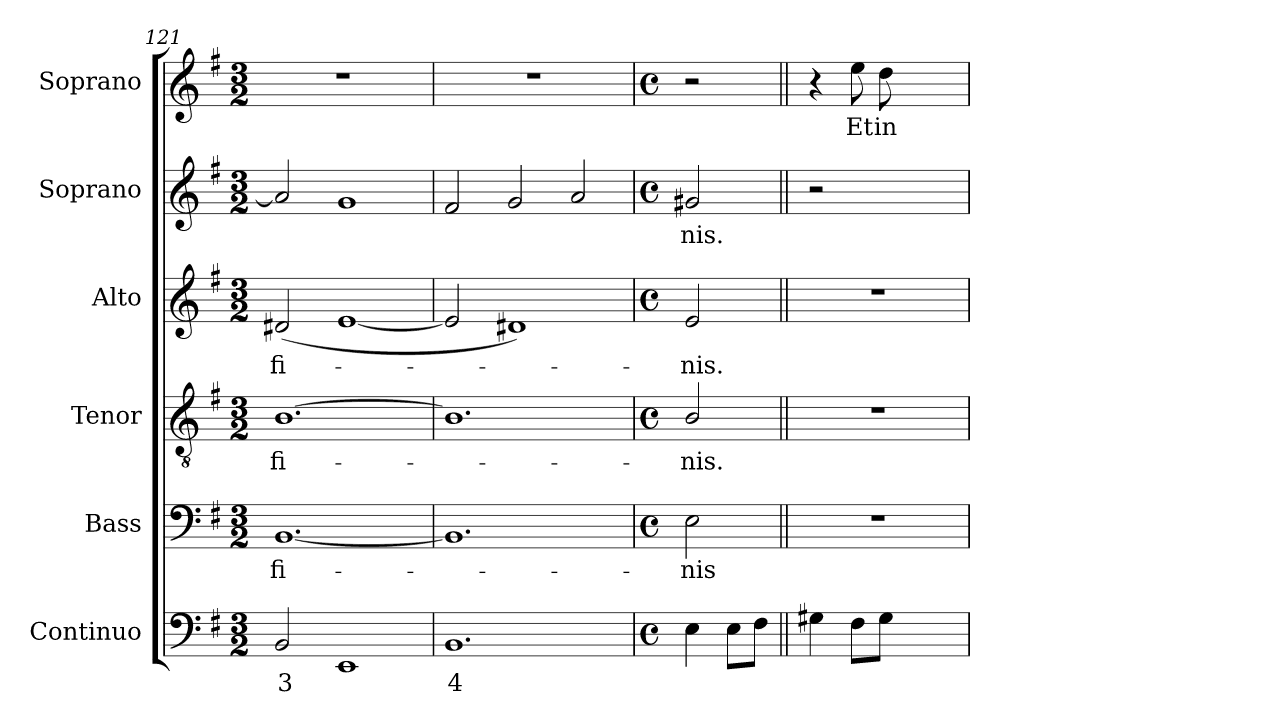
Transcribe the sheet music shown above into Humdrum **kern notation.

**kern	**text	**kern	**text	**kern	**text	**kern	**text	**kern	**text	**kern	**text
*part6	*part6	*part5	*part5	*part4	*part4	*part3	*part3	*part2	*part2	*part1	*part1
*staff6	*staff6	*staff5	*staff5	*staff4	*staff4	*staff3	*staff3	*staff2	*staff2	*staff1	*staff1
*I"Continuo	*	*I"Bass	*	*I"Tenor	*	*I"Alto	*	*I"Soprano	*	*I"Soprano	*
*I'Cont.	*	*I'B.	*	*I'T.	*	*I'A.	*	*I'S.	*	*I'S.	*
*clefF4	*	*clefF4	*	*clefGv2	*	*clefG2	*	*clefG2	*	*clefG2	*
*	*	*	*	*ITrd7c12	*	*	*	*	*	*	*
*k[f#]	*	*k[f#]	*	*k[f#]	*	*k[f#]	*	*k[f#]	*	*k[f#]	*
*G:	*	*G:	*	*G:	*	*G:	*	*G:	*	*G:	*
*M3/2	*	*M3/2	*	*M3/2	*	*M3/2	*	*M3/2	*	*M3/2	*
=121	=121	=121	=121	=121	=121	=121	=121	=121	=121	=121	=121
!	!LO:LY:b:color=#000000	!	!	!	!	!	!	!	!	!	!
!	!	!	!LO:LY:b:color=#000000	!	!	!	!	!	!	!	!
!	!	!	!	!	!LO:LY:b:color=#000000	!	!	!	!	!	!
!	!	!	!	!	!	!	!LO:LY:b:color=#000000	!	!	!LO:N:vis=1	!
2BBi/	3	[1.BBi	fi-	[1.BBi	fi-	(2d#Xi/	fi-	2ai/]	.	1.r	.
1EEi	.	.	.	.	.	[1ei	.	1gi	.	.	.
=122	=122	=122	=122	=122	=122	=122	=122	=122	=122	=122	=122
!	!LO:LY:b:color=#000000	!	!	!	!	!	!	!	!	!LO:N:vis=1	!
1.BBi	4	1.BBi]	.	1.BBi]	.	2ei/]	.	2f#i/	.	1.r	.
.	.	.	.	.	.	1d#Xi)	.	2gi/	.	.	.
.	.	.	.	.	.	.	.	2ai/	.	.	.
=123	=123	=123	=123	=123	=123	=123	=123	=123	=123	=123	=123
*M4/4	*	*M4/4	*	*M4/4	*	*M4/4	*	*M4/4	*	*M4/4	*
*met(c)	*	*met(c)	*	*met(c)	*	*met(c)	*	*met(c)	*	*met(c)	*
!	!	!	!LO:LY:b:color=#000000	!	!	!	!	!	!	!	!
!	!	!	!	!	!LO:LY:b:color=#000000	!	!	!	!	!	!
!	!	!	!	!	!	!	!LO:LY:b:color=#000000	!	!	!	!
!	!	!	!	!	!	!	!	!	!LO:LY:b:color=#000000	!	!
4Ei\	.	2Ei\	-nis	2BBi/	-nis.	2ei/	-nis.	2g#Xi/	-nis.	2r	.
8Ei\L	.	.	.	.	.	.	.	.	.	.	.
8F#i\J	.	.	.	.	.	.	.	.	.	.	.
!!LO:PB:g=z
=124||	=124||	=124||	=124||	=124||	=124||	=124||	=124||	=124||	=124||	=124||	=124||
!	!	!LO:N:vis=1	!	!LO:N:vis=1	!	!LO:N:vis=1	!	!	!	!	!
4G#Xi\	.	1r	.	1r	.	1r	.	2r	.	4r	.
!	!	!	!	!	!	!	!	!	!	!	!LO:LY:b:color=#000000
8F#i\L	.	.	.	.	.	.	.	.	.	8eei\	Et
!	!	!	!	!	!	!	!	!	!	!	!LO:LY:b:color=#000000
8G#i\J	.	.	.	.	.	.	.	.	.	8ddi\	in
2ryy	.	.	.	.	.	.	.	2ryy	.	2ryy	.
=	=	=	=	=	=	=	=	=	=	=	=
*-	*-	*-	*-	*-	*-	*-	*-	*-	*-	*-	*-
